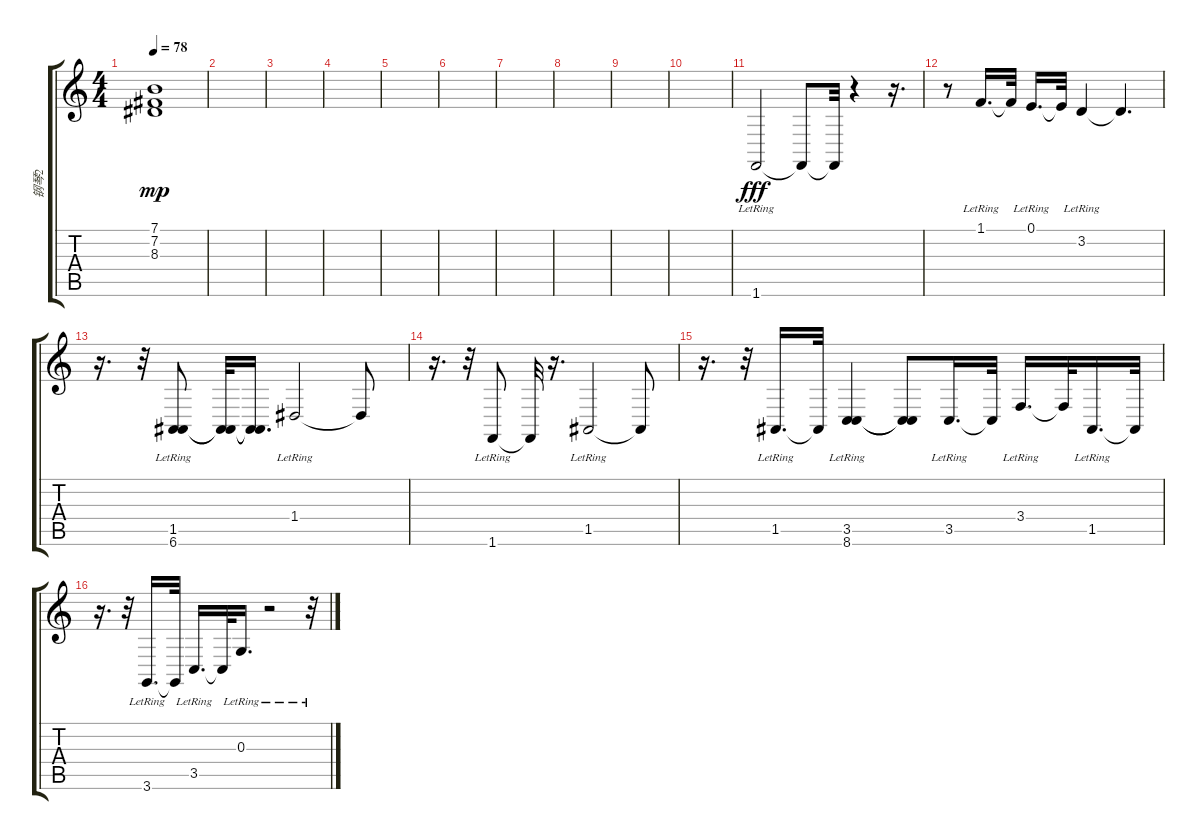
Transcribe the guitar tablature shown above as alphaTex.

\track ("钢琴2" "钢琴2") {instrument electricgrandpiano}
\staff {score tabs}
\tuning (E4 B3 G3 D3 A2 E2) {hide}
\ts (4 4)
\tempo 78
\clef g2
\ks c
(7.1 7.2 8.3).1{dy mp} |
|
|
|
|
|
|
|
|
|
1.6{lr}.2{dy fff} 1.6{t}.8 1.6{t}.32 r.4 r.16{d} |
r.8 1.1{lr}.16{d} 1.1{t}.32 0.1{lr}.16{d} 0.1{t}.32 3.2{lr}.4 3.2{t}.4{d} |
r.16{d} r.32 (1.5{lr} 6.6{lr}).8 (1.5{t} 6.6{t}).32 (1.5{t} 6.6{t}).16{d} 1.4{lr}.2 1.4{t}.8 |
r.16{d} r.32 1.6{lr}.8 1.6{t}.32 r.16{d} 1.5{lr}.2 1.5{t}.8 |
r.16{d} r.32 1.5{lr}.16{d} 1.5{t}.32 (3.5{lr} 8.6{lr}).4 (3.5{t} 8.6{t}).8 3.5{lr}.16{d} 3.5{t}.32 3.4{lr}.16{d} 3.4{t}.32 1.5{lr}.16{d} 1.5{t}.32 |
r.16{d} r.32 3.6{lr}.16{d} 3.6{t}.32 3.5{lr}.16{d} 3.5{t}.32 0.3{lr}.16{d} r.2 r.32
